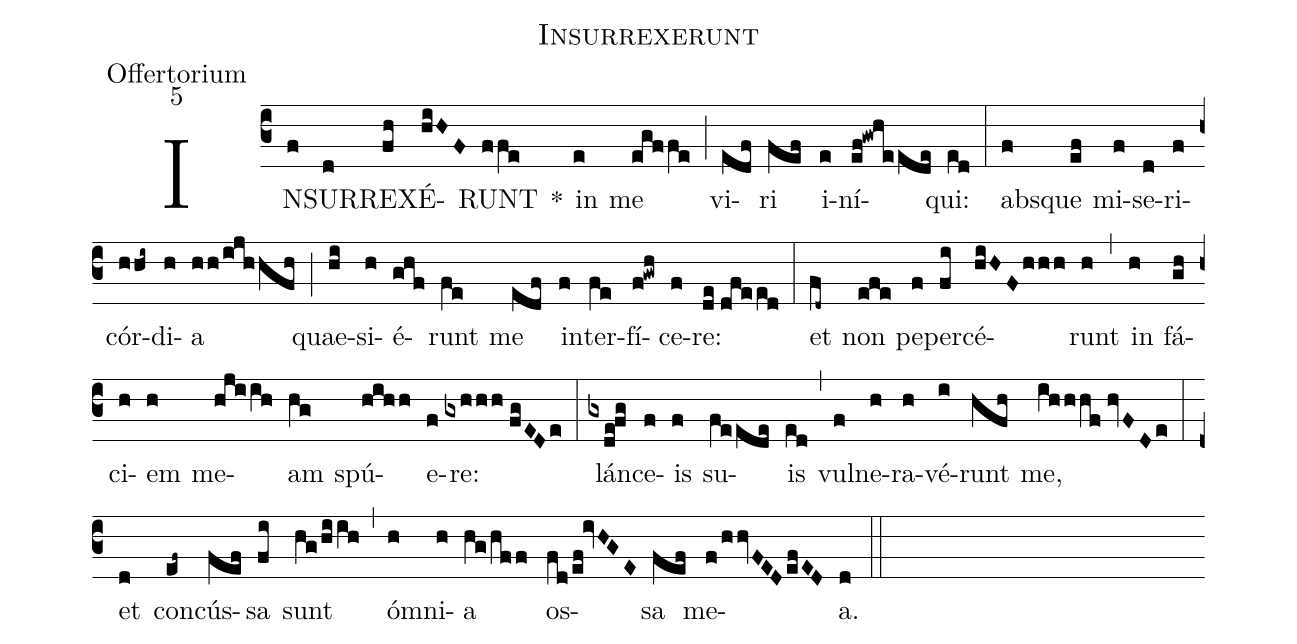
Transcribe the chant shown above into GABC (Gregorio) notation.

name:Insurrexerunt;
office-part:Offertorium;
mode:5;
%%
(c3) IN(f)SUR(d)RE(fh)XÉ(hiHF)RUNT(ffe) *() in(e) me(egffe) (;) vi(edf)ri(fef) i(e)ní(ef!gwheede)qui:(ed) (:) ab(f)sque(ef) mi(f)se(d)ri(f)cór(hhi~)di(h)a(hh/ijhhfh) (;) quae(hi)si(h)é(ghf)runt(fe) me(edf) in(f)ter(fe)fí(f!gwh)ce(f)re:(de//dfeed) (:) et(fd~) non(efe) pe(f)per(fi)cé(hiHFhhh)runt(h) (,) in(h) fá(gh)ci(h)em(h) me(hjiih)am(hg) spú(hihh)e(f)re:(gxhhh//fgEDe) (:) lán(gxde!fg)ce(f)is(f) su(feede)is(ed) (,) vul(f)ne(h)ra(h)vé(i)runt(hfh) me,(ihhhf//hvFDe) (:) et(d) con(ef~)cús(fef)sa(fi) sunt(hg/hiih) (,) ó(h)mni(h)a(hg/hff) os(fd/ef!ivHGE)sa(fef) me(f/hhvFEDefED)a.(d) (::)
